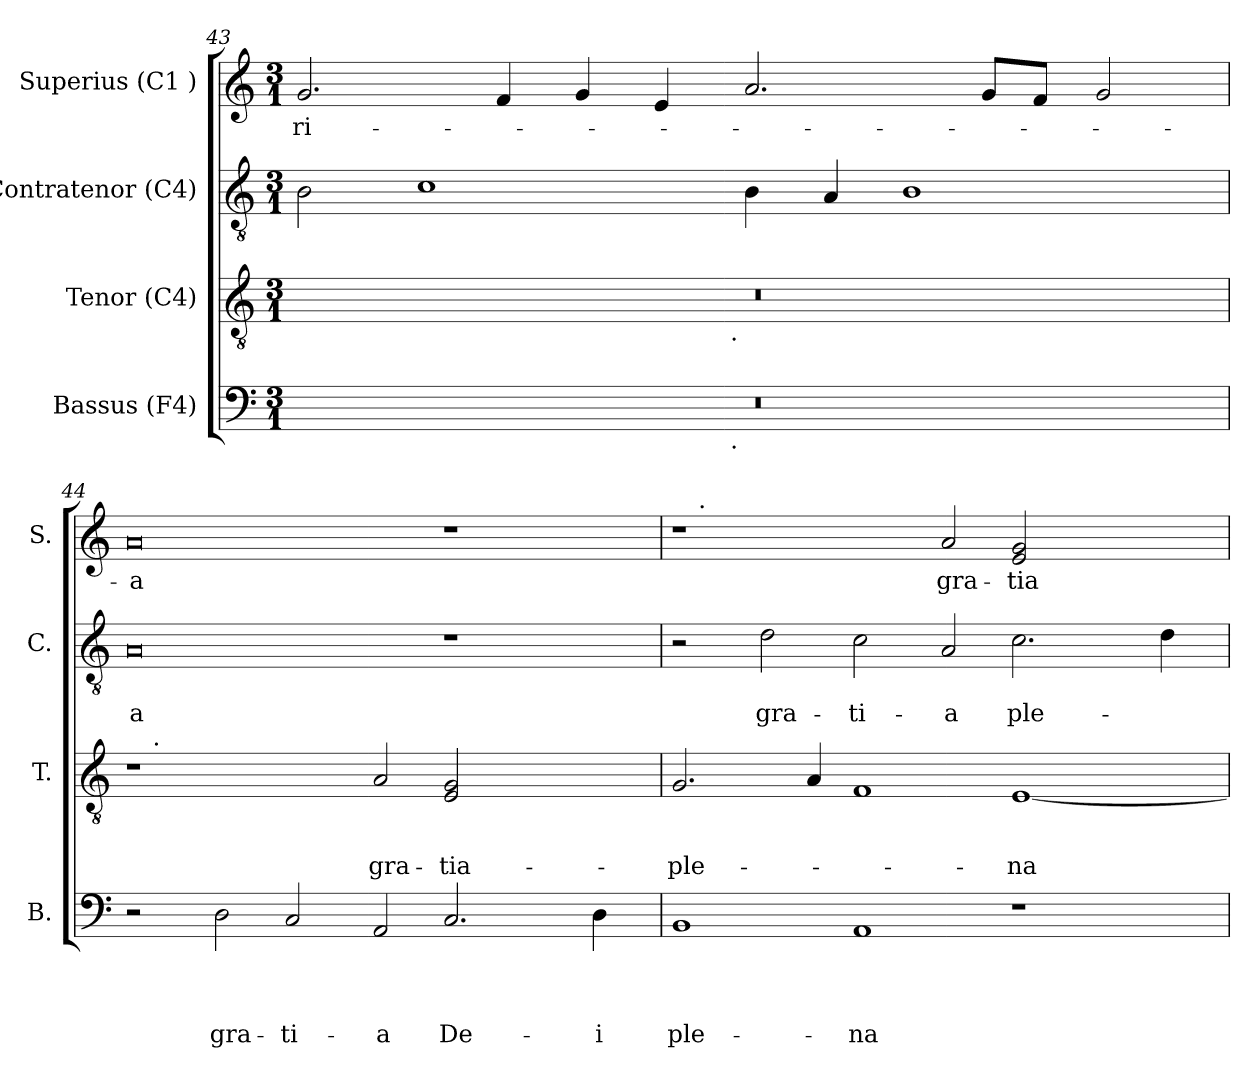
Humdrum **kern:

**kern	**text	**text	**text	**text	**kern	**text	**text	**text	**kern	**text	**text	**kern	**text
*part4	*part4	*part4	*part4	*part4	*part3	*part3	*part3	*part3	*part2	*part2	*part2	*part1	*part1
*staff4	*staff4	*staff4	*staff4	*staff4	*staff3	*staff3	*staff3	*staff3	*staff2	*staff2	*staff2	*staff1	*staff1
*I"Bassus (F4)	*	*	*	*	*I"Tenor (C4)	*	*	*	*I"Contratenor (C4)	*	*	*I"Superius (C1 )	*
*I'B.	*	*	*	*	*I'T.	*	*	*	*I'C.	*	*	*I'S.	*
*clefF4	*	*	*	*	*clefGv2	*	*	*	*clefGv2	*	*	*clefG2	*
*k[]	*	*	*	*	*k[]	*	*	*	*k[]	*	*	*k[]	*
*C:	*	*	*	*	*C:	*	*	*	*C:	*	*	*C:	*
*M3/1	*	*	*	*	*M3/1	*	*	*	*M3/1	*	*	*M3/1	*
=43	=43	=43	=43	=43	=43	=43	=43	=43	=43	=43	=43	=43	=43
!	!	!	!	!	!	!	!	!	!	!	!	!	!LO:LY:b
*^	*	*	*	*	*^	*	*	*	*	*	*	*	*
0.r	1ryy	.	.	.	.	0.r	1ryy	.	.	.	2B\	.	.	2.g/	ri-
.	.	.	.	.	.	.	.	.	.	.	1c	.	.	.	.
.	.	.	.	.	.	.	.	.	.	.	.	.	.	4f/	.
.	4ryy	.	.	.	.	.	4ryy	.	.	.	.	.	.	4g/	.
.	8...ryy	.	.	.	.	.	8...ryy	.	.	.	.	.	.	4e/	.
!	!	!	!	!	!	!	!LO:TX:b:t=.	!	!	!	!	!	!	!	!
!	!LO:TX:b:t=.	!	!	!	!	!	!	!	!	!	!	!	!	!	!
.	1ryy	.	.	.	.	.	1ryy	.	.	.	.	.	.	.	.
.	.	.	.	.	.	.	.	.	.	.	4B\	.	.	2.a/	.
.	.	.	.	.	.	.	.	.	.	.	4A/	.	.	.	.
.	.	.	.	.	.	.	.	.	.	.	1B	.	.	.	.
.	.	.	.	.	.	.	.	.	.	.	.	.	.	8g/L	.
.	.	.	.	.	.	.	.	.	.	.	.	.	.	8f/J	.
.	2ryy	.	.	.	.	.	2ryy	.	.	.	.	.	.	.	.
.	.	.	.	.	.	.	.	.	.	.	.	.	.	2g/	.
.	64ryy	.	.	.	.	.	64ryy	.	.	.	.	.	.	.	.
=44	=44	=44	=44	=44	=44	=44	=44	=44	=44	=44	=44	=44	=44	=44	=44
!	!	!	!	!	!	!	!	!	!	!	!	!	!LO:LY:b	!	!LO:LY:b
*v	*v	*	*	*	*	*	*	*	*	*	*	*	*	*	*
2r	.	.	.	.	1r	16.ryy	.	.	.	0A	.	-a	0a	-a
!	!	!	!	!	!	!LO:TX:a:t=.	!	!	!	!	!	!	!	!
.	.	.	.	.	.	1ryy	.	.	.	.	.	.	.	.
!	!	!	!	!LO:LY:b	!	!	!	!	!	!	!	!	!	!
2D\	.	.	.	gra-	.	.	.	.	.	.	.	.	.	.
!	!	!	!	!LO:LY:b	!	!	!	!	!	!	!	!	!	!
2C/	.	.	.	-ti-	2ryy	.	.	.	.	.	.	.	.	.
.	.	.	.	.	.	1ryy	.	.	.	.	.	.	.	.
!	!	!	!	!LO:LY:b	!	!	!	!	!LO:LY:b	!	!	!	!	!
2AA/	.	.	.	-a	2A/	.	.	.	gra-	.	.	.	.	.
!	!	!	!	!LO:LY:b	!	!	!	!	!LO:LY:b	!	!	!	!	!
2.C/	.	.	.	De-	2E/ 2G/	.	.	.	-tia-	1r	.	.	1r	.
.	.	.	.	.	.	2ryy	.	.	.	.	.	.	.	.
.	.	.	.	.	2ryy	.	.	.	.	.	.	.	.	.
.	.	.	.	.	.	4ryy	.	.	.	.	.	.	.	.
!	!	!	!	!LO:LY:b	!	!	!	!	!	!	!	!	!	!
4D\	.	.	.	-i	.	.	.	.	.	.	.	.	.	.
.	.	.	.	.	.	8ryy	.	.	.	.	.	.	.	.
.	.	.	.	.	.	32ryy	.	.	.	.	.	.	.	.
!!LO:PB:g=z
=45	=45	=45	=45	=45	=45	=45	=45	=45	=45	=45	=45	=45	=45	=45
!	!	!	!	!LO:LY:b	!	!	!	!	!LO:LY:b	!	!	!	!	!
*	*	*	*	*	*v	*v	*	*	*	*	*	*	*^	*
1BB	.	.	.	ple-	2.G/	.	.	-ple-	2r	.	.	1r	16.ryy	.
!	!	!	!	!	!	!	!	!	!	!	!	!	!LO:TX:a:t=.	!
.	.	.	.	.	.	.	.	.	.	.	.	.	1ryy	.
!	!	!	!	!	!	!	!	!	!	!	!LO:LY:b	!	!	!
.	.	.	.	.	.	.	.	.	2d\	.	gra-	.	.	.
.	.	.	.	.	4A/	.	.	.	.	.	.	.	.	.
!	!	!	!	!LO:LY:b	!	!	!	!	!	!	!LO:LY:b	!	!	!
1AA	.	.	.	-na	1F	.	.	.	2c\	.	-ti-	2ryy	.	.
.	.	.	.	.	.	.	.	.	.	.	.	.	1ryy	.
!	!	!	!	!	!	!	!	!	!	!	!LO:LY:b	!	!	!LO:LY:b
.	.	.	.	.	.	.	.	.	2A/	.	-a	2a/	.	gra-
!	!	!	!	!	!	!	!	!LO:LY:b	!	!	!LO:LY:b	!	!	!LO:LY:b
1r	.	.	.	.	[<1E	.	.	-na	2.c\	.	ple-	2e/ 2g/	.	-tia-
.	.	.	.	.	.	.	.	.	.	.	.	.	2ryy	.
.	.	.	.	.	.	.	.	.	.	.	.	2ryy	.	.
.	.	.	.	.	.	.	.	.	.	.	.	.	4ryy	.
.	.	.	.	.	.	.	.	.	4d\	.	.	.	.	.
.	.	.	.	.	.	.	.	.	.	.	.	.	8ryy	.
.	.	.	.	.	.	.	.	.	.	.	.	.	32ryy	.
*	*	*	*	*	*	*	*	*	*	*	*	*v	*v	*
=	=	=	=	=	=	=	=	=	=	=	=	=	=
*-	*-	*-	*-	*-	*-	*-	*-	*-	*-	*-	*-	*-	*-
